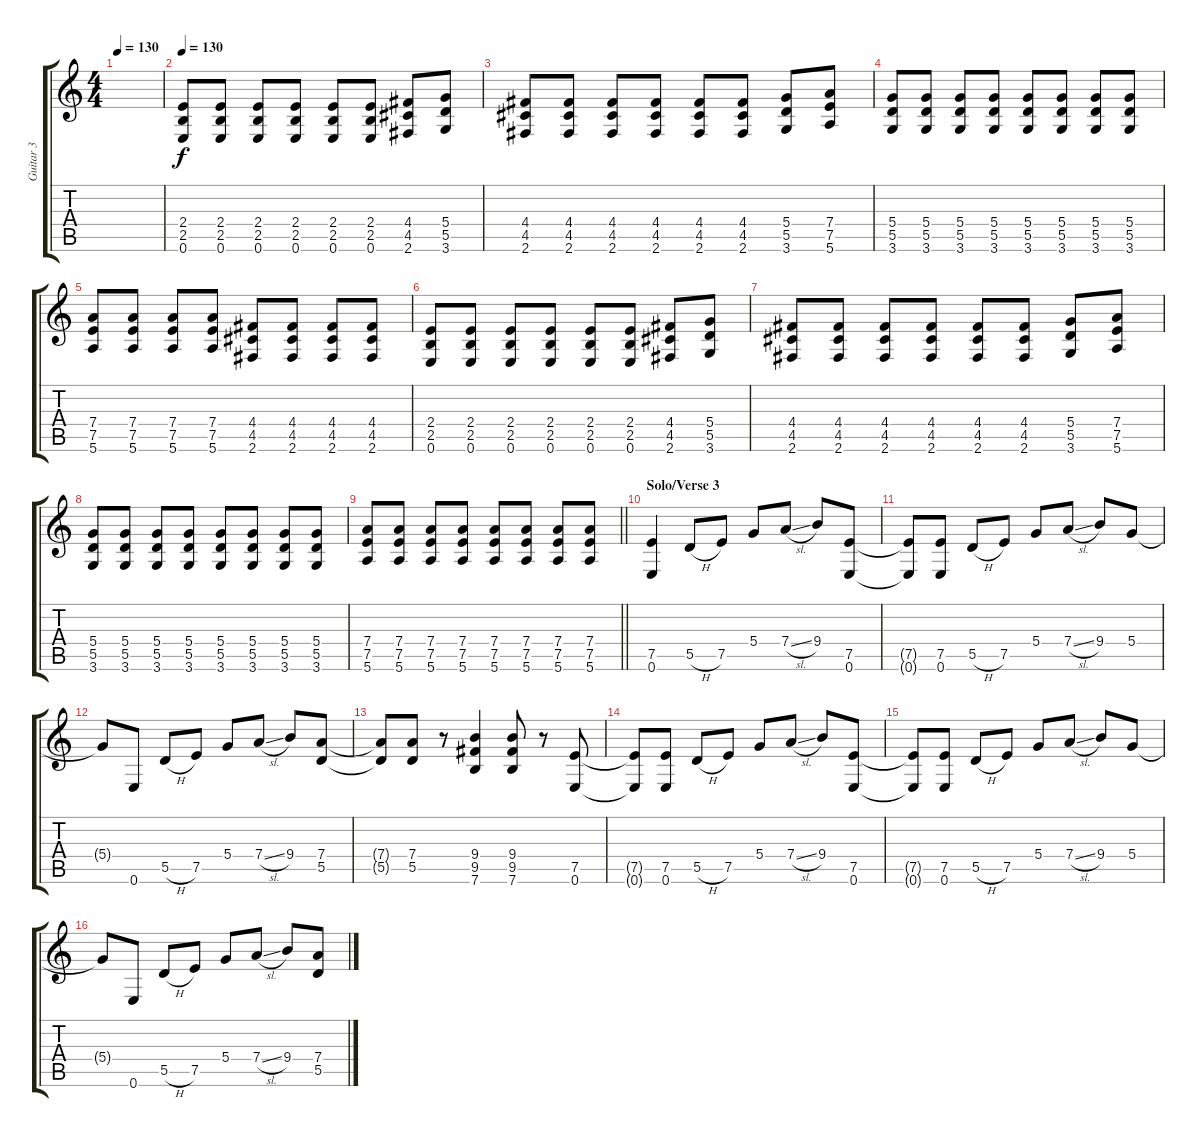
\track ("Guitar 3" "Guitar 3") {instrument distortionguitar}
\staff {score tabs}
\tuning (E4 B3 G3 D3 A2 E2) {hide}
\ts (4 4)
\tempo 130
\clef g2
\ks c
|
\tempo 130
(2.4 2.5 0.6).8 (2.4 2.5 0.6).8 (2.4 2.5 0.6).8 (2.4 2.5 0.6).8 (2.4 2.5 0.6).8 (2.4 2.5 0.6).8 (4.4 4.5 2.6).8 (5.4 5.5 3.6).8 |
(4.4 4.5 2.6).8 (4.4 4.5 2.6).8 (4.4 4.5 2.6).8 (4.4 4.5 2.6).8 (4.4 4.5 2.6).8 (4.4 4.5 2.6).8 (5.4 5.5 3.6).8 (7.4 7.5 5.6).8 |
(5.4 5.5 3.6).8 (5.4 5.5 3.6).8 (5.4 5.5 3.6).8 (5.4 5.5 3.6).8 (5.4 5.5 3.6).8 (5.4 5.5 3.6).8 (5.4 5.5 3.6).8 (5.4 5.5 3.6).8 |
(7.4 7.5 5.6).8 (7.4 7.5 5.6).8 (7.4 7.5 5.6).8 (7.4 7.5 5.6).8 (4.4 4.5 2.6).8 (4.4 4.5 2.6).8 (4.4 4.5 2.6).8 (4.4 4.5 2.6).8 |
(2.4 2.5 0.6).8 (2.4 2.5 0.6).8 (2.4 2.5 0.6).8 (2.4 2.5 0.6).8 (2.4 2.5 0.6).8 (2.4 2.5 0.6).8 (4.4 4.5 2.6).8 (5.4 5.5 3.6).8 |
(4.4 4.5 2.6).8 (4.4 4.5 2.6).8 (4.4 4.5 2.6).8 (4.4 4.5 2.6).8 (4.4 4.5 2.6).8 (4.4 4.5 2.6).8 (5.4 5.5 3.6).8 (7.4 7.5 5.6).8 |
(5.4 5.5 3.6).8 (5.4 5.5 3.6).8 (5.4 5.5 3.6).8 (5.4 5.5 3.6).8 (5.4 5.5 3.6).8 (5.4 5.5 3.6).8 (5.4 5.5 3.6).8 (5.4 5.5 3.6).8 |
\barLineRight lightlight
(7.4 7.5 5.6).8 (7.4 7.5 5.6).8 (7.4 7.5 5.6).8 (7.4 7.5 5.6).8 (7.4 7.5 5.6).8 (7.4 7.5 5.6).8 (7.4 7.5 5.6).8 (7.4 7.5 5.6).8 |
\section ("" "Solo/Verse 3")
(7.5 0.6).4 5.5{h}.8 7.5.8 5.4.8 7.4{sl}.8 9.4.8 (7.5 0.6).8 |
(7.5{t} 0.6{t}).8 (7.5 0.6).8 5.5{h}.8 7.5.8 5.4.8 7.4{sl}.8 9.4.8 5.4.8 |
5.4{t}.8 0.6.8 5.5{h}.8 7.5.8 5.4.8 7.4{sl}.8 9.4.8 (7.4 5.5).8 |
(7.4{t} 5.5{t}).8 (7.4 5.5).8 r.8 (9.4 9.5 7.6).4 (9.4 9.5 7.6).8 r.8 (7.5 0.6).8 |
(7.5{t} 0.6{t}).8 (7.5 0.6).8 5.5{h}.8 7.5.8 5.4.8 7.4{sl}.8 9.4.8 (7.5 0.6).8 |
(7.5{t} 0.6{t}).8 (7.5 0.6).8 5.5{h}.8 7.5.8 5.4.8 7.4{sl}.8 9.4.8 5.4.8 |
5.4{t}.8 0.6.8 5.5{h}.8 7.5.8 5.4.8 7.4{sl}.8 9.4.8 (7.4 5.5).8
